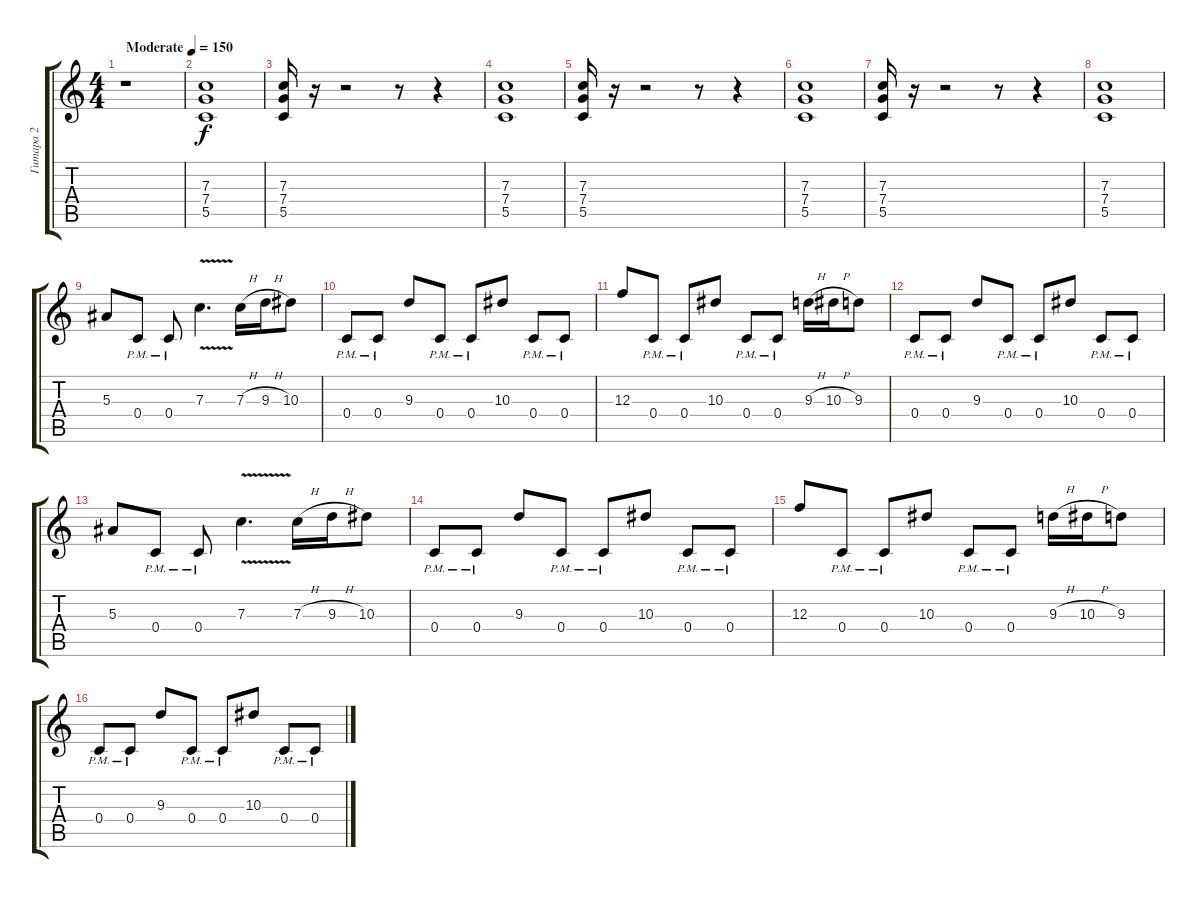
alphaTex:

\track ("Гитара 2" "Гитара 2") {instrument overdrivenguitar}
\staff {score tabs}
\tuning (D4 A3 F3 C3 G2 D2) {hide}
\ts (4 4)
\tempo (150 "Moderate")
\clef g2
\ks c
r.1{dy f instrument overdrivenguitar} |
(7.3 7.4 5.5).1 |
(7.3 7.4 5.5).16 r.16 r.2 r.8 r.4 |
(7.3 7.4 5.5).1 |
(7.3 7.4 5.5).16 r.16 r.2 r.8 r.4 |
(7.3 7.4 5.5).1 |
(7.3 7.4 5.5).16 r.16 r.2 r.8 r.4 |
(7.3 7.4 5.5).1 |
5.3.8 0.4{pm}.8 0.4{pm}.8 7.3{v}.4{d} 7.3{h}.16 9.3{h}.16 10.3.8 |
0.4{pm}.8 0.4{pm}.8 9.3.8 0.4{pm}.8 0.4{pm}.8 10.3.8 0.4{pm}.8 0.4{pm}.8 |
12.3.8 0.4{pm}.8 0.4{pm}.8 10.3.8 0.4{pm}.8 0.4{pm}.8 9.3{h}.16 10.3{h}.16 9.3.8 |
0.4{pm}.8 0.4{pm}.8 9.3.8 0.4{pm}.8 0.4{pm}.8 10.3.8 0.4{pm}.8 0.4{pm}.8 |
5.3.8 0.4{pm}.8 0.4{pm}.8 7.3{v}.4{d} 7.3{h}.16 9.3{h}.16 10.3.8 |
0.4{pm}.8 0.4{pm}.8 9.3.8 0.4{pm}.8 0.4{pm}.8 10.3.8 0.4{pm}.8 0.4{pm}.8 |
12.3.8 0.4{pm}.8 0.4{pm}.8 10.3.8 0.4{pm}.8 0.4{pm}.8 9.3{h}.16 10.3{h}.16 9.3.8 |
0.4{pm}.8 0.4{pm}.8 9.3.8 0.4{pm}.8 0.4{pm}.8 10.3.8 0.4{pm}.8 0.4{pm}.8
